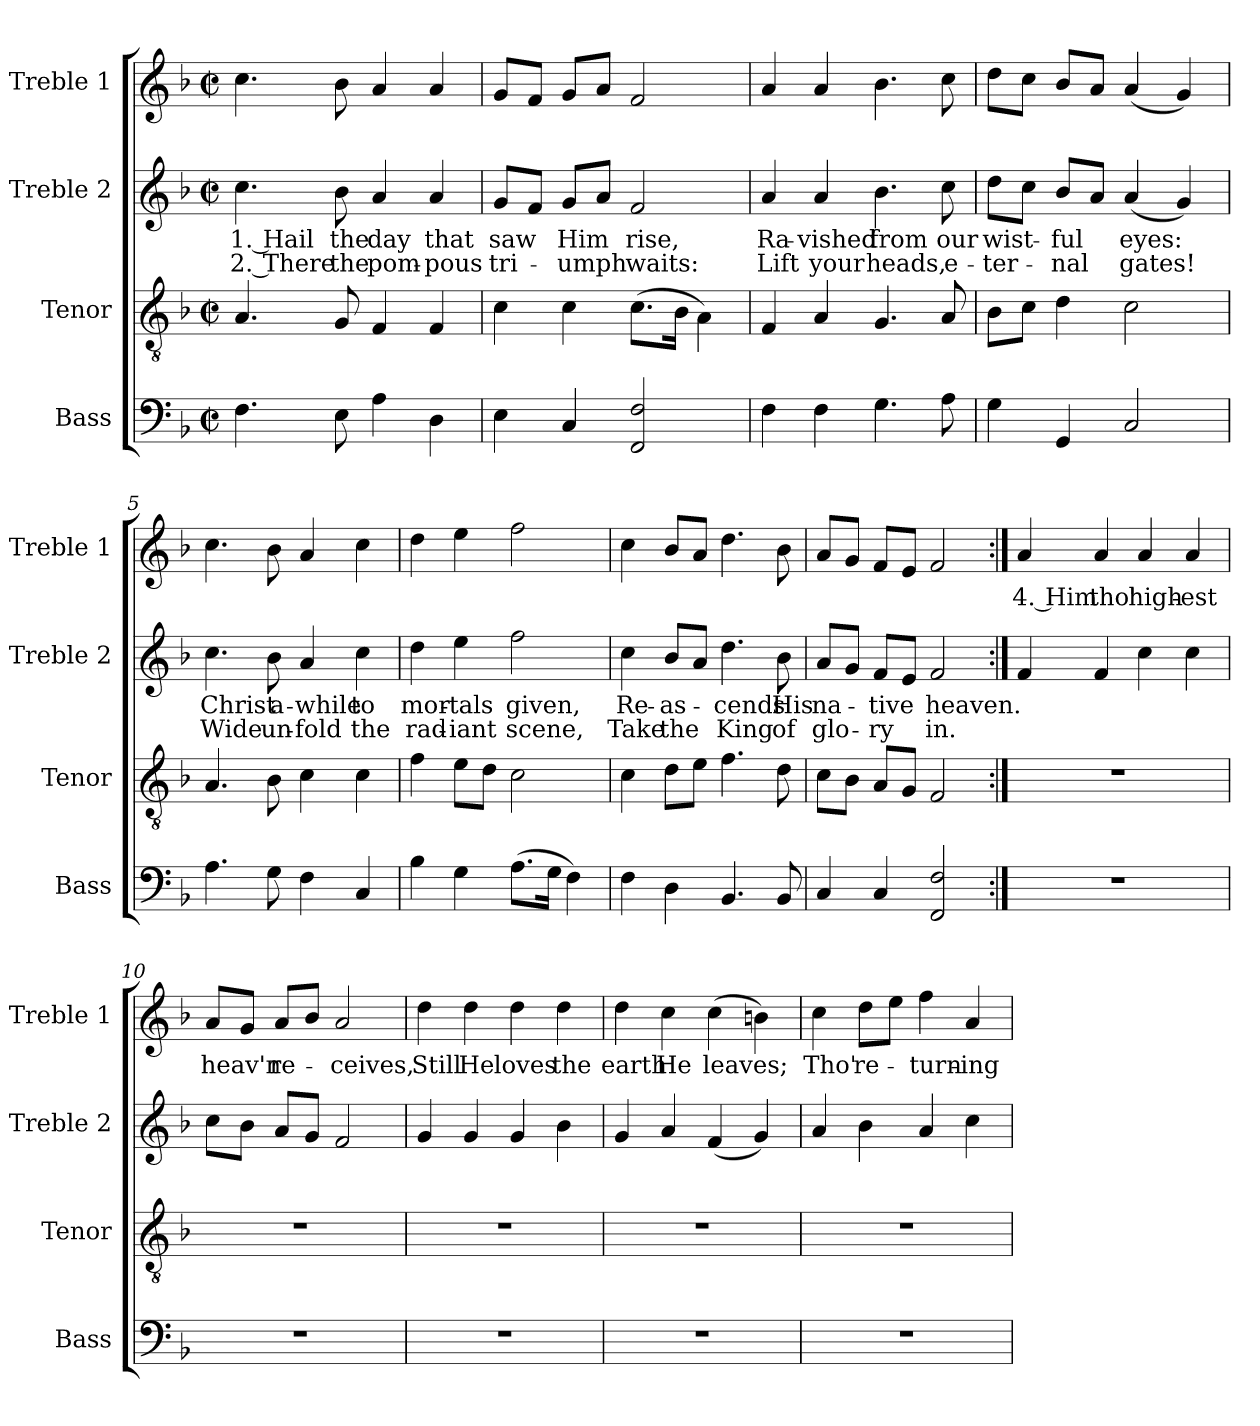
**kern	**kern	**kern	**text	**text	**kern	**text
*part4	*part3	*part2	*part2	*part2	*part1	*part1
*staff4	*staff3	*staff2	*staff2	*staff2	*staff1	*staff1
*I"Bass	*I"Tenor	*I"Treble 2	*	*	*I"Treble 1	*
*I'Bass	*I'Tenor	*I'Treble 2	*	*	*I'Treble 1	*
*clefF4	*clefGv2	*clefG2	*	*	*clefG2	*
*k[b-]	*k[b-]	*k[b-]	*	*	*k[b-]	*
*M2/2	*M2/2	*M2/2	*	*	*M2/2	*
*met(c|)	*met(c|)	*met(c|)	*	*	*met(c|)	*
=1	=1	=1	=1	=1	=1	=1
4.F\	4.A/	4.cc\	1. Hail	2. There	4.cc\	.
8E\	8G/	8b-\	the	the	8b-\	.
4A\	4F/	4a/	day	pom-	4a/	.
4D\	4F/	4a/	that	-pous	4a/	.
=2	=2	=2	=2	=2	=2	=2
4E\	4c\	8g/L	saw	tri-	8g/L	.
.	.	8f/J	.	.	8f/J	.
4C/	4c\	8g/L	Him	-umph	8g/L	.
.	.	8a/J	.	.	8a/J	.
2FF/ 2F/	(8.c\L	2f/	rise,	waits:	2f/	.
.	16B-\Jk	.	.	.	.	.
.	4A\)	.	.	.	.	.
=3	=3	=3	=3	=3	=3	=3
4F\	4F/	4a/	Ra-	Lift	4a/	.
4F\	4A/	4a/	-vished	your	4a/	.
4.G\	4.G/	4.b-\	from	heads,	4.b-\	.
8A\	8A/	8cc\	our	e-	8cc\	.
=4	=4	=4	=4	=4	=4	=4
4G\	8B-\L	8dd\L	wist-	-ter-	8dd\L	.
.	8c\J	8cc\J	.	.	8cc\J	.
4GG/	4d\	8b-/L	-ful	-nal	8b-/L	.
.	.	8a/J	.	.	8a/J	.
2C/	2c\	(4a/	eyes:	gates!	(4a/	.
.	.	4g/)	.	.	4g/)	.
!!LO:LB:g=z
=5	=5	=5	=5	=5	=5	=5
4.A\	4.A/	4.cc\	Christ	Wide	4.cc\	.
8G\	8B-\	8b-\	a-	un-	8b-\	.
4F\	4c\	4a/	-while	-fold	4a/	.
4C/	4c\	4cc\	to	the	4cc\	.
=6	=6	=6	=6	=6	=6	=6
4B-\	4f\	4dd\	mor-	rad-	4dd\	.
4G\	8e\L	4ee\	-tals	-iant	4ee\	.
.	8d\J	.	.	.	.	.
(8.A\L	2c\	2ff\	given,	scene,	2ff\	.
16G\Jk	.	.	.	.	.	.
4F\)	.	.	.	.	.	.
=7	=7	=7	=7	=7	=7	=7
4F\	4c\	4cc\	Re-	Take	4cc\	.
4D\	8d\L	8b-/L	-as-	the	8b-/L	.
.	8e\J	8a/J	.	.	8a/J	.
4.BB-/	4.f\	4.dd\	-cends	King	4.dd\	.
8BB-/	8d\	8b-\	His	of	8b-\	.
=8	=8	=8	=8	=8	=8	=8
4C/	8c\L	8a/L	na-	glo-	8a/L	.
.	8B-\J	8g/J	.	.	8g/J	.
4C/	8A/L	8f/L	-tive	-ry	8f/L	.
.	8G/J	8e/J	.	.	8e/J	.
2FF/ 2F/	2F/	2f/	heaven.	in.	2f/	.
!!LO:LB:g=z
=9:|!	=9:|!	=9:|!	=9:|!	=9:|!	=9:|!	=9:|!
1r	1r	4f/	.	.	4a/	4. Him
.	.	4f/	.	.	4a/	tho'
.	.	4cc\	.	.	4a/	high-
.	.	4cc\	.	.	4a/	-est
=10	=10	=10	=10	=10	=10	=10
1r	1r	8cc\L	.	.	8a/L	heav'n
.	.	8b-\J	.	.	8g/J	.
.	.	8a/L	.	.	8a/L	re-
.	.	8g/J	.	.	8b-/J	.
.	.	2f/	.	.	2a/	-ceives,
=11	=11	=11	=11	=11	=11	=11
1r	1r	4g/	.	.	4dd\	Still
.	.	4g/	.	.	4dd\	He
.	.	4g/	.	.	4dd\	loves
.	.	4b-\	.	.	4dd\	the
=12	=12	=12	=12	=12	=12	=12
1r	1r	4g/	.	.	4dd\	earth
.	.	4a/	.	.	4cc\	He
.	.	(4f/	.	.	(4cc\	leaves;
.	.	4g/)	.	.	4bn\)	.
!!LO:LB:g=z
=13	=13	=13	=13	=13	=13	=13
1r	1r	4a/	.	.	4cc\	Tho'
.	.	4b-\	.	.	8dd\L	re-
.	.	.	.	.	8ee\J	.
.	.	4a/	.	.	4ff\	-turn-
.	.	4cc\	.	.	4a/	-ing
=	=	=	=	=	=	=
*-	*-	*-	*-	*-	*-	*-
